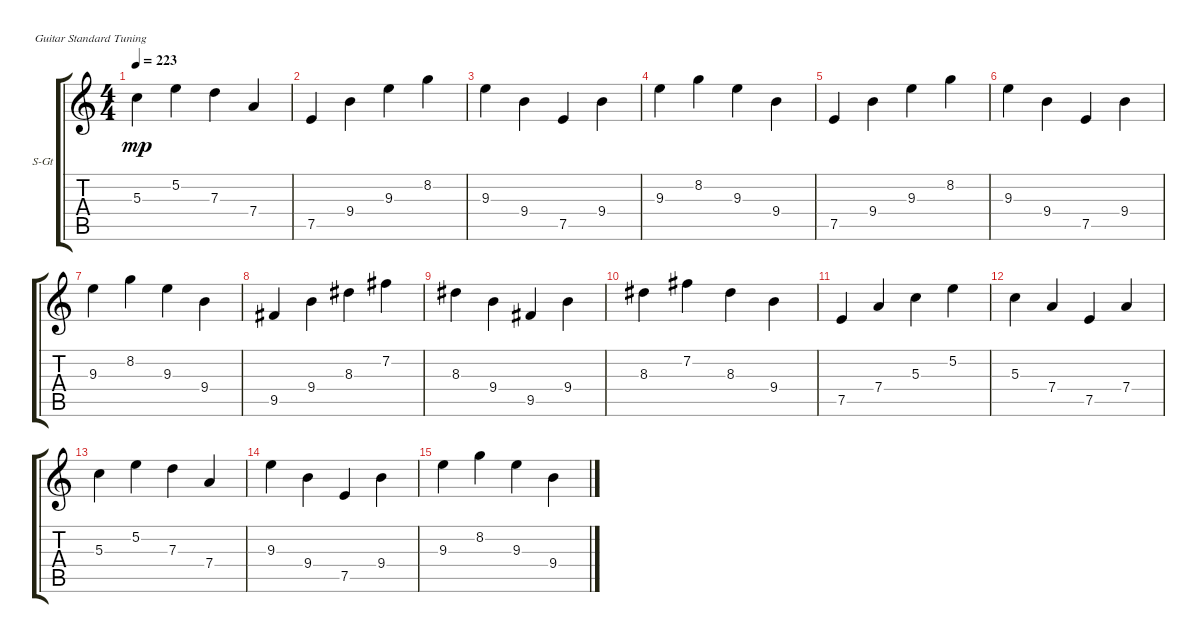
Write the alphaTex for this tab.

\defaultSystemsLayout 4
\bracketExtendMode groupsimilarinstruments
\firstSystemTrackNameOrientation horizontal
\otherSystemsTrackNameOrientation horizontal
\track ("Steel Guitar" "S-Gt") {mute instrument acousticguitarsteel}
\staff {score tabs}
\tuning (E4 B3 G3 D3 A2 E2)
\ts (4 4)
\tempo 223
\clef g2
\ks c
5.3.4{dy mp} 5.2.4 7.3.4 7.4.4 |
7.5.4 9.4.4 9.3.4 8.2.4 |
9.3.4 9.4.4 7.5.4 9.4.4 |
9.3.4 8.2.4 9.3.4 9.4.4 |
7.5.4 9.4.4 9.3.4 8.2.4 |
9.3.4 9.4.4 7.5.4 9.4.4 |
9.3.4 8.2.4 9.3.4 9.4.4 |
9.5.4 9.4.4 8.3.4 7.2.4 |
8.3.4 9.4.4 9.5.4 9.4.4 |
8.3.4 7.2.4 8.3.4 9.4.4 |
7.5.4 7.4.4 5.3.4 5.2.4 |
5.3.4 7.4.4 7.5.4 7.4.4 |
5.3.4 5.2.4 7.3.4 7.4.4 |
9.3.4 9.4.4 7.5.4 9.4.4 |
9.3.4 8.2.4 9.3.4 9.4.4
